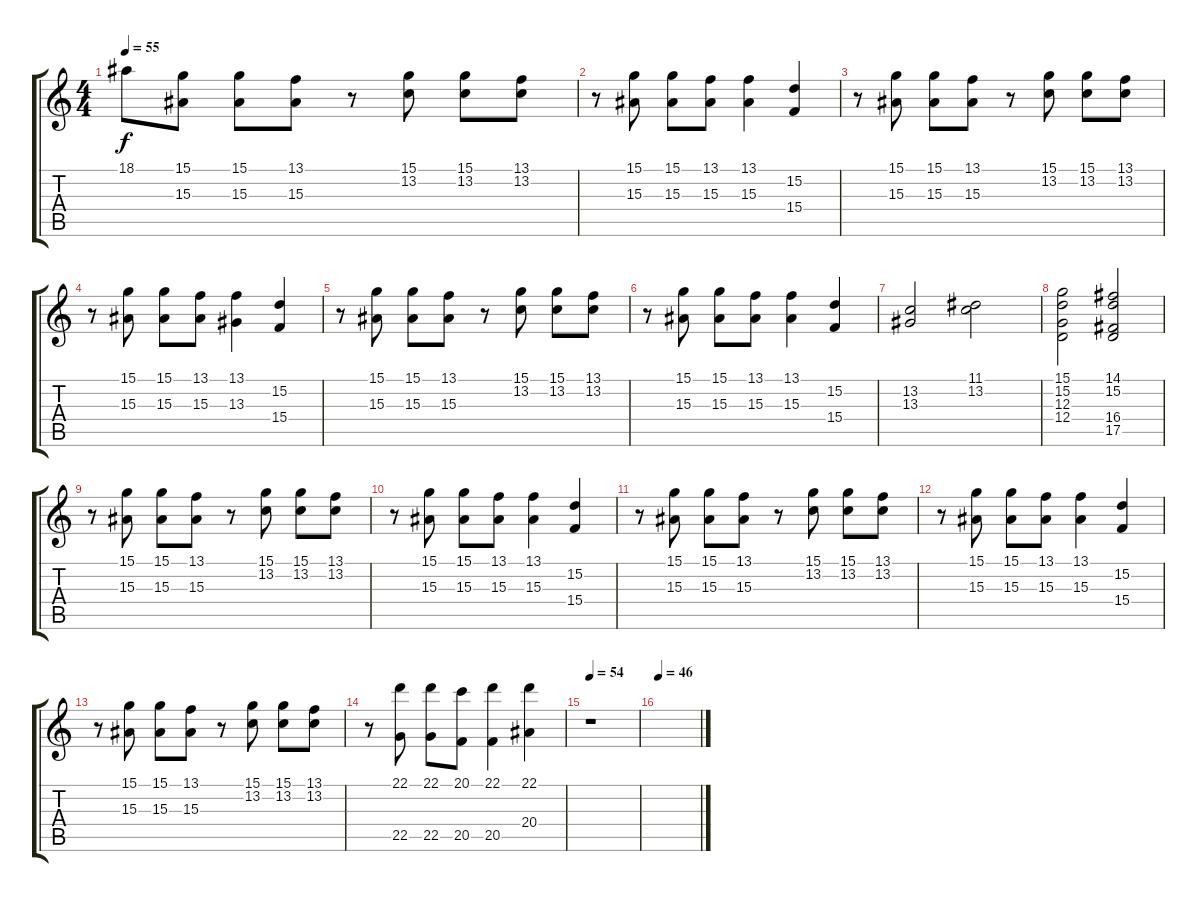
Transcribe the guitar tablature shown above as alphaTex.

\track "" {instrument stringensemble1}
\staff {score tabs}
\tuning (E4 B3 G3 D3 A2 E2) {hide}
\ts (4 4)
\tempo 55
\clef g2
\ks c
18.1.8{dy f} (15.1 15.3).8 (15.1 15.3).8 (13.1 15.3).8 r.8 (15.1 13.2).8 (15.1 13.2).8 (13.1 13.2).8 |
r.8 (15.1 15.3).8 (15.1 15.3).8 (13.1 15.3).8 (13.1 15.3).4 (15.2 15.4).4 |
r.8 (15.1 15.3).8 (15.1 15.3).8 (13.1 15.3).8 r.8 (15.1 13.2).8 (15.1 13.2).8 (13.1 13.2).8 |
r.8 (15.1 15.3).8 (15.1 15.3).8 (13.1 15.3).8 (13.1 13.3).4 (15.2 15.4).4 |
r.8 (15.1 15.3).8 (15.1 15.3).8 (13.1 15.3).8 r.8 (15.1 13.2).8 (15.1 13.2).8 (13.1 13.2).8 |
r.8 (15.1 15.3).8 (15.1 15.3).8 (13.1 15.3).8 (13.1 15.3).4 (15.2 15.4).4 |
(13.2 13.3).2 (11.1 13.2).2 |
(15.1 15.2 12.3 12.4).2 (14.1 15.2 16.4 17.5).2 |
r.8 (15.1 15.3).8 (15.1 15.3).8 (13.1 15.3).8 r.8 (15.1 13.2).8 (15.1 13.2).8 (13.1 13.2).8 |
r.8 (15.1 15.3).8 (15.1 15.3).8 (13.1 15.3).8 (13.1 15.3).4 (15.2 15.4).4 |
r.8 (15.1 15.3).8 (15.1 15.3).8 (13.1 15.3).8 r.8 (15.1 13.2).8 (15.1 13.2).8 (13.1 13.2).8 |
r.8 (15.1 15.3).8 (15.1 15.3).8 (13.1 15.3).8 (13.1 15.3).4 (15.2 15.4).4 |
r.8 (15.1 15.3).8 (15.1 15.3).8 (13.1 15.3).8 r.8 (15.1 13.2).8 (15.1 13.2).8 (13.1 13.2).8 |
r.8 (22.1 22.5).8 (22.1 22.5).8 (20.1 20.5).8 (22.1 20.5).4 (22.1 20.4).4 |
\tempo 54
r.1 |
\tempo 46
